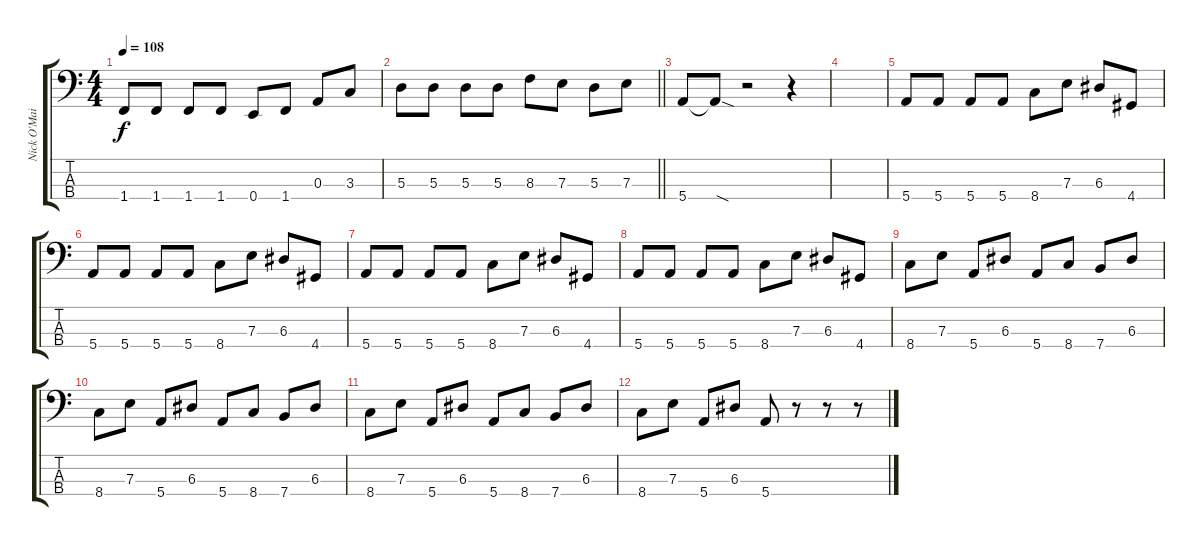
\track ("Nick O'Mailey" "Nick O'Mai") {instrument synthbass2}
\staff {score tabs}
\tuning (G2 D2 A1 E1) {hide}
\ts (4 4)
\tempo 108
\clef f4
\ks c
1.4.8{dy f} 1.4.8 1.4.8 1.4.8 0.4.8 1.4.8 0.3.8 3.3.8 |
\barLineRight lightlight
5.3.8 5.3.8 5.3.8 5.3.8 8.3.8 7.3.8 5.3.8 7.3.8 |
5.4.8 5.4{sod t}.8 r.2 r.4 |
|
5.4.8 5.4.8 5.4.8 5.4.8 8.4.8 7.3.8 6.3.8 4.4.8 |
5.4.8 5.4.8 5.4.8 5.4.8 8.4.8 7.3.8 6.3.8 4.4.8 |
5.4.8 5.4.8 5.4.8 5.4.8 8.4.8 7.3.8 6.3.8 4.4.8 |
5.4.8 5.4.8 5.4.8 5.4.8 8.4.8 7.3.8 6.3.8 4.4.8 |
8.4.8 7.3.8 5.4.8 6.3.8 5.4.8 8.4.8 7.4.8 6.3.8 |
8.4.8 7.3.8 5.4.8 6.3.8 5.4.8 8.4.8 7.4.8 6.3.8 |
8.4.8 7.3.8 5.4.8 6.3.8 5.4.8 8.4.8 7.4.8 6.3.8 |
8.4.8 7.3.8 5.4.8 6.3.8 5.4.8 r.8 r.8 r.8
